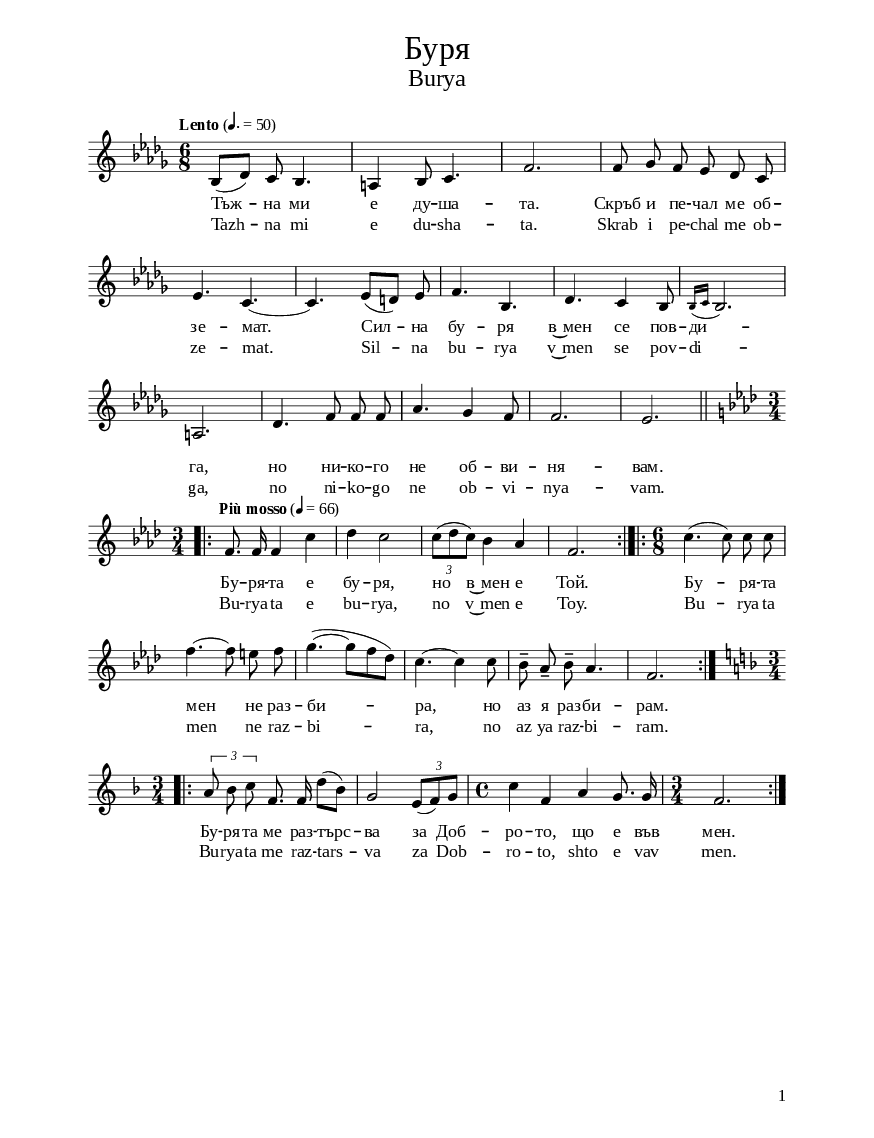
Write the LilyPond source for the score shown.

\version "2.24.0"

\include "include/globals.ily"

\bookpart {
  \label #'ref120
  \tocItem \markup "Буря – Burya"
  \include "include/bookpart-paper.ily"
  \score {
    \include "include/score-layout.ily"

    \new Voice \relative c' {
      \clef treble
      \key bes \minor
      \time 6/8
      \tempoFunc "Lento" 4. "50"
      \autoBeamOff
      bes8 ( [  des8 ) ]  c8  bes4. | a4  bes8 
      \override TextScript.extra-offset = #'(2.5 . 2)
      c4. | f2.  | % 4
      f8  ges8  f8  es8  des8
      c8 \break | % 5
      es4.  c4. ~ | % 6
      c4.  es8 ( [  d8 ) ]  es8 | % 7
      f4.  bes,4. | % 8
      des4.  c4  bes8 | % 9
      \acciaccatura {  bes16[c16] }  bes2.
      \break |
      a2. | % 11
      des4.  f8  f8  f8 | % 12
      as4.  ges4  f8 | % 13
      f2. | \override TextScript.extra-offset = #'(8 . 5.2) es2._\markup {
        \path #0.10 #'((moveto 0 0)
          (lineto 0 2.75)
          (moveto 0.5 0)
          (lineto 0.5 2.75)
          (closepath))
      } 
      \break

      \key f \minor \time 3/4 | % 15

      \bar ".|:" \tempoFunc "            Più mosso" 4 "66" f8.  f16  f4  c'4 | % 16

       des4  c2|  \times 2/3 { c8 ( [ des8  c8 ) ] }
      bes4  as4 |f2. | \bar ":|.|:"  \time 6/8 c'4. ( c8 ) c8  c8 |  \break
      f4. ~  f8  e8  f8 | % 21

      g4. ( ~  g8 [  f8 des8 ) ] | % 22
      c4. ~  c4  c8 | bes8 -- as8 --  bes8 --
      as4. f2. | \bar ":|.|:" \break  \key f \major
      \repeat volta 2 {

        \time 3/4 | % 25

      \tupletUp \times 2/3 { a8  bes8  c8 } f,8.  f16 d'8 [(bes8 )]

       | g2  

           \times 2/3 { e8 [  (f8)  g8 ]}
        | % 27

       \time 4/4 c4  f,4   a4  g8.  g16 | \time 3/4 f2. 
      } 
    
    }

    \addlyrics {
      Тъж -- на ми е ду -- ша -- та.
      Скръб и пе -- чал ме об -- зе --
      мат.  Сил -- на бу -- ря
      в~мен се пов --  ди -- га,
      но ни -- ко -- го не об -- ви -- ня
      -- вам. Бу -- ря -- та е бу -- ря,
      но   в~мен е Той. Бу --
      ря -- та мен  не раз -- би --
      ра,  но аз я раз -- би
      -- рам. Бу -- ря -- та ме раз --
      търс  -- ва "за  Доб" -- ро --
      то, що е във мен.
    }

    \addlyrics {
      Tazh -- na mi e du -- sha -- ta.
      Skrab i pe -- chal me ob -- ze --
      mat.  Sil -- na bu -- rya
      v~men se pov --  di -- ga,
      no ni -- ko -- go ne ob -- vi -- nya
      -- vam. Bu -- rya -- ta e bu -- rya,
      no   v~men e Toy. Bu --
      rya -- ta men  ne raz -- bi --
      ra,  no az ya raz -- bi
      -- ram. Bu -- rya -- ta me raz --
      tars  -- va "za  Dob" -- ro --
      to, shto e vav men.
    }

    \header {
      title = \titleFunc "Буря" "Burya"
    }

    \midi{}

  } % score

\pageBreak


  % include foreign translation(s) of the song
  \version "2.20.0"

\markup \fill-line { \fontsize #6 "Sturm" }
\markup \null
\markup \null
\markup \fontsize #+2.5 {
  \hspace #10
  \override #'(baseline-skip . 2)

  \column {
    \line { " " }
   \line { " " Trauer und Kummer überkommen mich.}

   \line { " " Ein starker Sturm erhebt sich in mir,}

   \line { " "  aber ich klage niemanden an.}

   \line { " " Der Sturm ist ein Sturm, aber Er ist in mir.}

   \line { " " Der Sturm versteht mich nicht,}

 \line { " " ich aber verstehe ihn.}

   \line { " " Der Sturm schüttelt mich durch}

   \line { " " für das Gute, das in mir ist.}


  }
}


} % bookpart
